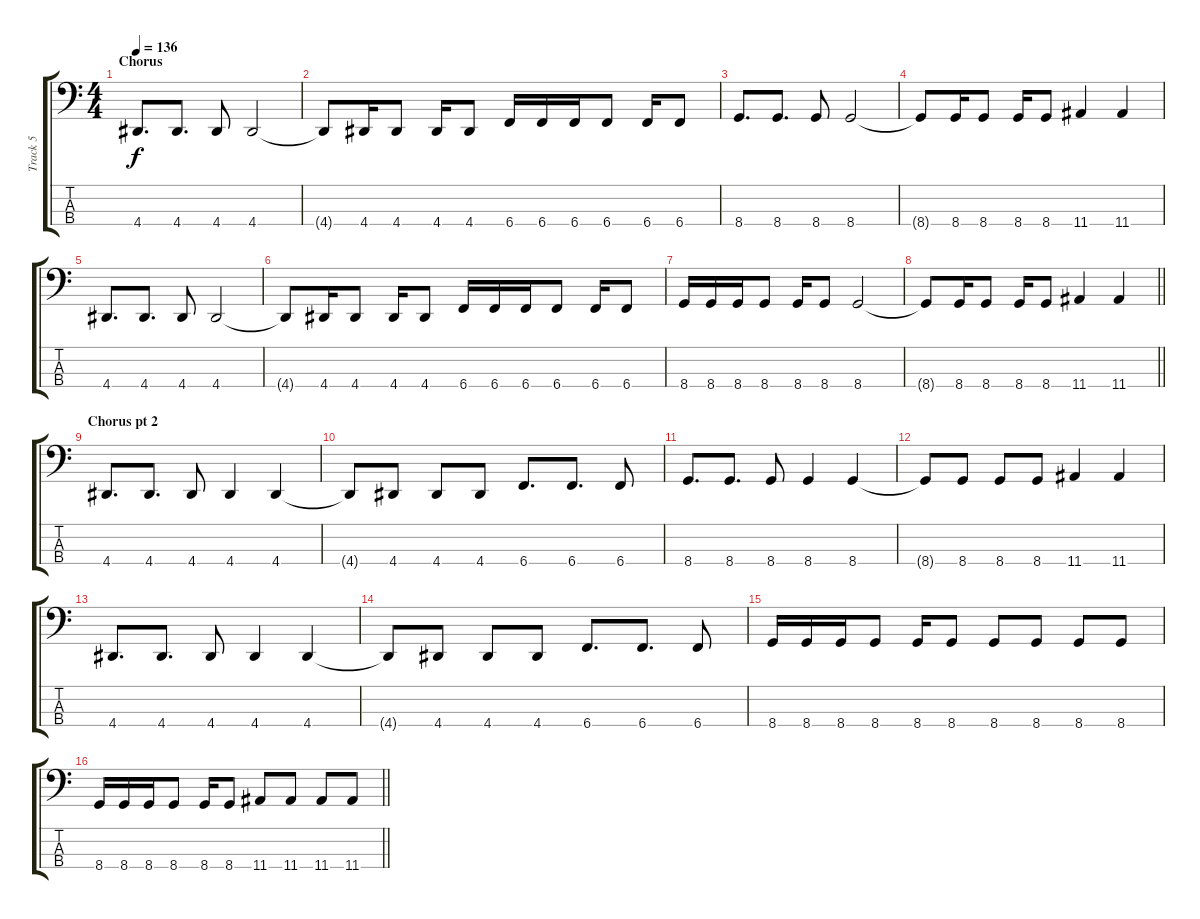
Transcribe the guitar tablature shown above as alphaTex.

\track ("Track 5" "Track 5") {instrument electricbasspick}
\staff {score tabs}
\tuning (E2 B1 Gb1 B0) {hide}
\ts (4 4)
\section ("" "Chorus")
\tempo 136
\clef f4
\ks c
4.4.8{d dy f} 4.4.8{d} 4.4.8 4.4.2 |
4.4{t}.8 4.4.16 4.4.8 4.4.16 4.4.8 6.4.16 6.4.16 6.4.16 6.4.8 6.4.16 6.4.8 |
8.4.8{d} 8.4.8{d} 8.4.8 8.4.2 |
8.4{t}.8 8.4.16 8.4.8 8.4.16 8.4.8 11.4.4 11.4.4 |
4.4.8{d} 4.4.8{d} 4.4.8 4.4.2 |
4.4{t}.8 4.4.16 4.4.8 4.4.16 4.4.8 6.4.16 6.4.16 6.4.16 6.4.8 6.4.16 6.4.8 |
8.4.16 8.4.16 8.4.16 8.4.8 8.4.16 8.4.8 8.4.2 |
\barLineRight lightlight
8.4{t}.8 8.4.16 8.4.8 8.4.16 8.4.8 11.4.4 11.4.4 |
\section ("" "Chorus pt 2")
4.4.8{d} 4.4.8{d} 4.4.8 4.4.4 4.4.4 |
4.4{t}.8 4.4.8 4.4.8 4.4.8 6.4.8{d} 6.4.8{d} 6.4.8 |
8.4.8{d} 8.4.8{d} 8.4.8 8.4.4 8.4.4 |
8.4{t}.8 8.4.8 8.4.8 8.4.8 11.4.4 11.4.4 |
4.4.8{d} 4.4.8{d} 4.4.8 4.4.4 4.4.4 |
4.4{t}.8 4.4.8 4.4.8 4.4.8 6.4.8{d} 6.4.8{d} 6.4.8 |
8.4.16 8.4.16 8.4.16 8.4.8 8.4.16 8.4.8 8.4.8 8.4.8 8.4.8 8.4.8 |
\barLineRight lightlight
8.4.16 8.4.16 8.4.16 8.4.8 8.4.16 8.4.8 11.4.8 11.4.8 11.4.8 11.4.8
